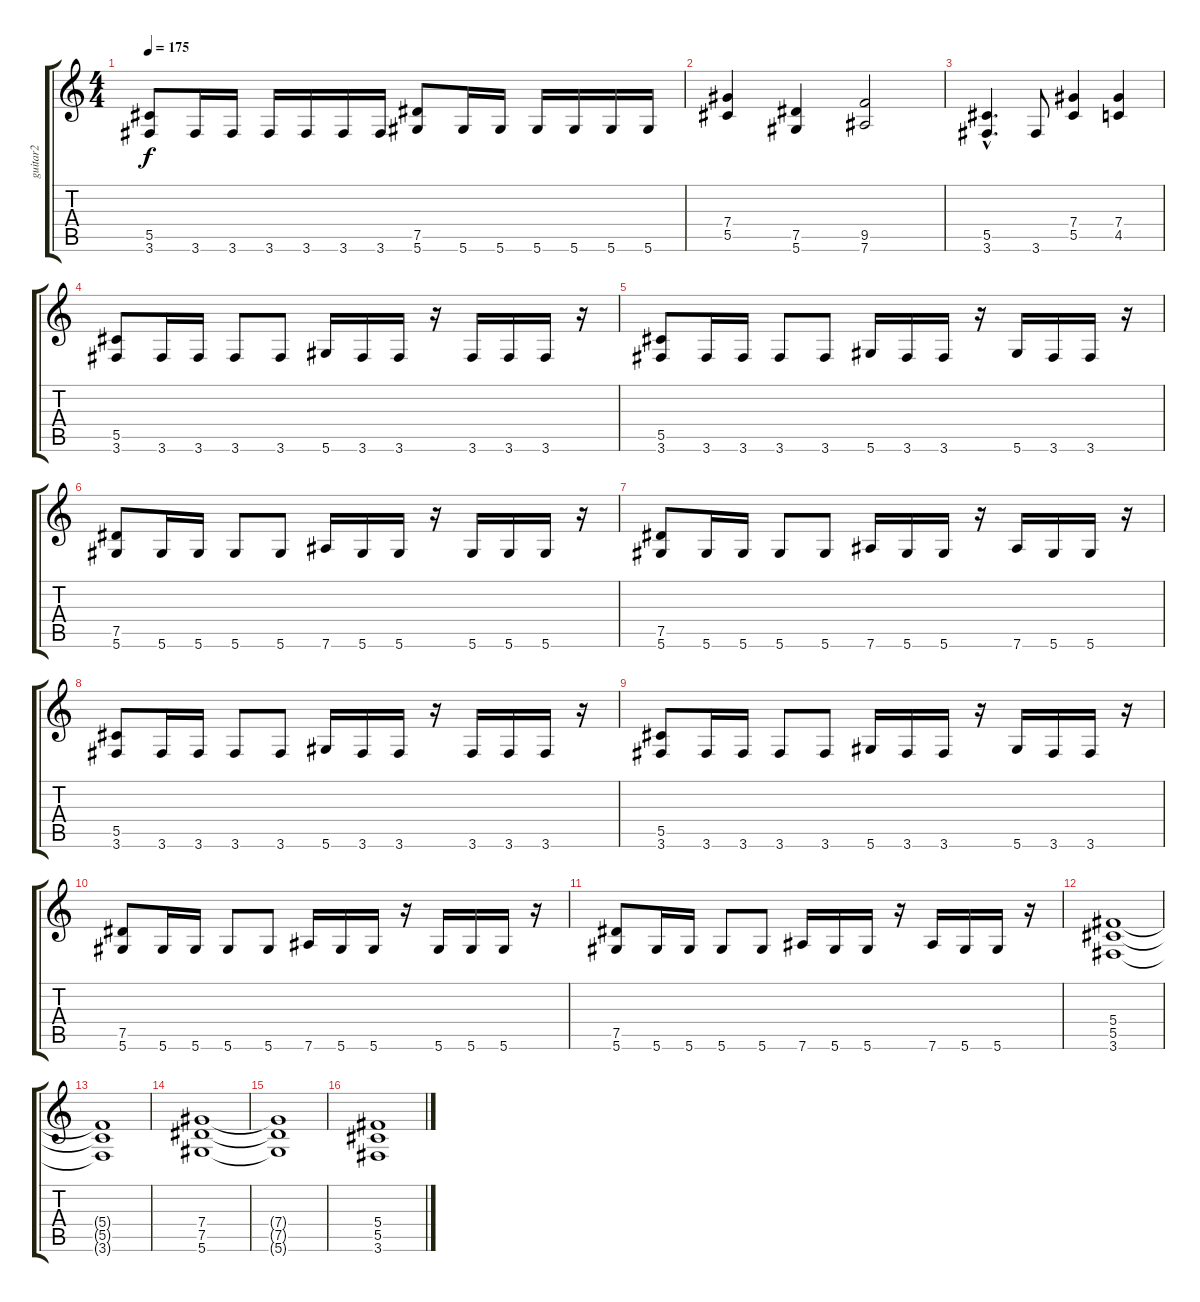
\track ("guitar2" "guitar2") {instrument distortionguitar}
\staff {score tabs}
\tuning (Eb4 Bb3 Gb3 Db3 Ab2 Eb2) {hide}
\ts (4 4)
\tempo 175
\clef g2
\ks c
(5.5 3.6).8{dy f} 3.6.16 3.6.16 3.6.16 3.6.16 3.6.16 3.6.16 (7.5 5.6).8 5.6.16 5.6.16 5.6.16 5.6.16 5.6.16 5.6.16 |
(7.4 5.5).4 (7.5 5.6).4 (9.5 7.6).2 |
(5.5{hac} 3.6{hac}).4{d} 3.6.8 (7.4 5.5).4 (7.4 4.5).4 |
(5.5 3.6).8 3.6.16 3.6.16 3.6.8 3.6.8 5.6.16 3.6.16 3.6.16 r.16 3.6.16 3.6.16 3.6.16 r.16 |
(5.5 3.6).8 3.6.16 3.6.16 3.6.8 3.6.8 5.6.16 3.6.16 3.6.16 r.16 5.6.16 3.6.16 3.6.16 r.16 |
(7.5 5.6).8 5.6.16 5.6.16 5.6.8 5.6.8 7.6.16 5.6.16 5.6.16 r.16 5.6.16 5.6.16 5.6.16 r.16 |
(7.5 5.6).8 5.6.16 5.6.16 5.6.8 5.6.8 7.6.16 5.6.16 5.6.16 r.16 7.6.16 5.6.16 5.6.16 r.16 |
(5.5 3.6).8 3.6.16 3.6.16 3.6.8 3.6.8 5.6.16 3.6.16 3.6.16 r.16 3.6.16 3.6.16 3.6.16 r.16 |
(5.5 3.6).8 3.6.16 3.6.16 3.6.8 3.6.8 5.6.16 3.6.16 3.6.16 r.16 5.6.16 3.6.16 3.6.16 r.16 |
(7.5 5.6).8 5.6.16 5.6.16 5.6.8 5.6.8 7.6.16 5.6.16 5.6.16 r.16 5.6.16 5.6.16 5.6.16 r.16 |
(7.5 5.6).8 5.6.16 5.6.16 5.6.8 5.6.8 7.6.16 5.6.16 5.6.16 r.16 7.6.16 5.6.16 5.6.16 r.16 |
(5.4 5.5 3.6).1 |
(5.4{t} 5.5{t} 3.6{t}).1 |
(7.4 7.5 5.6).1 |
(7.4{t} 7.5{t} 5.6{t}).1 |
(5.4 5.5 3.6).1
